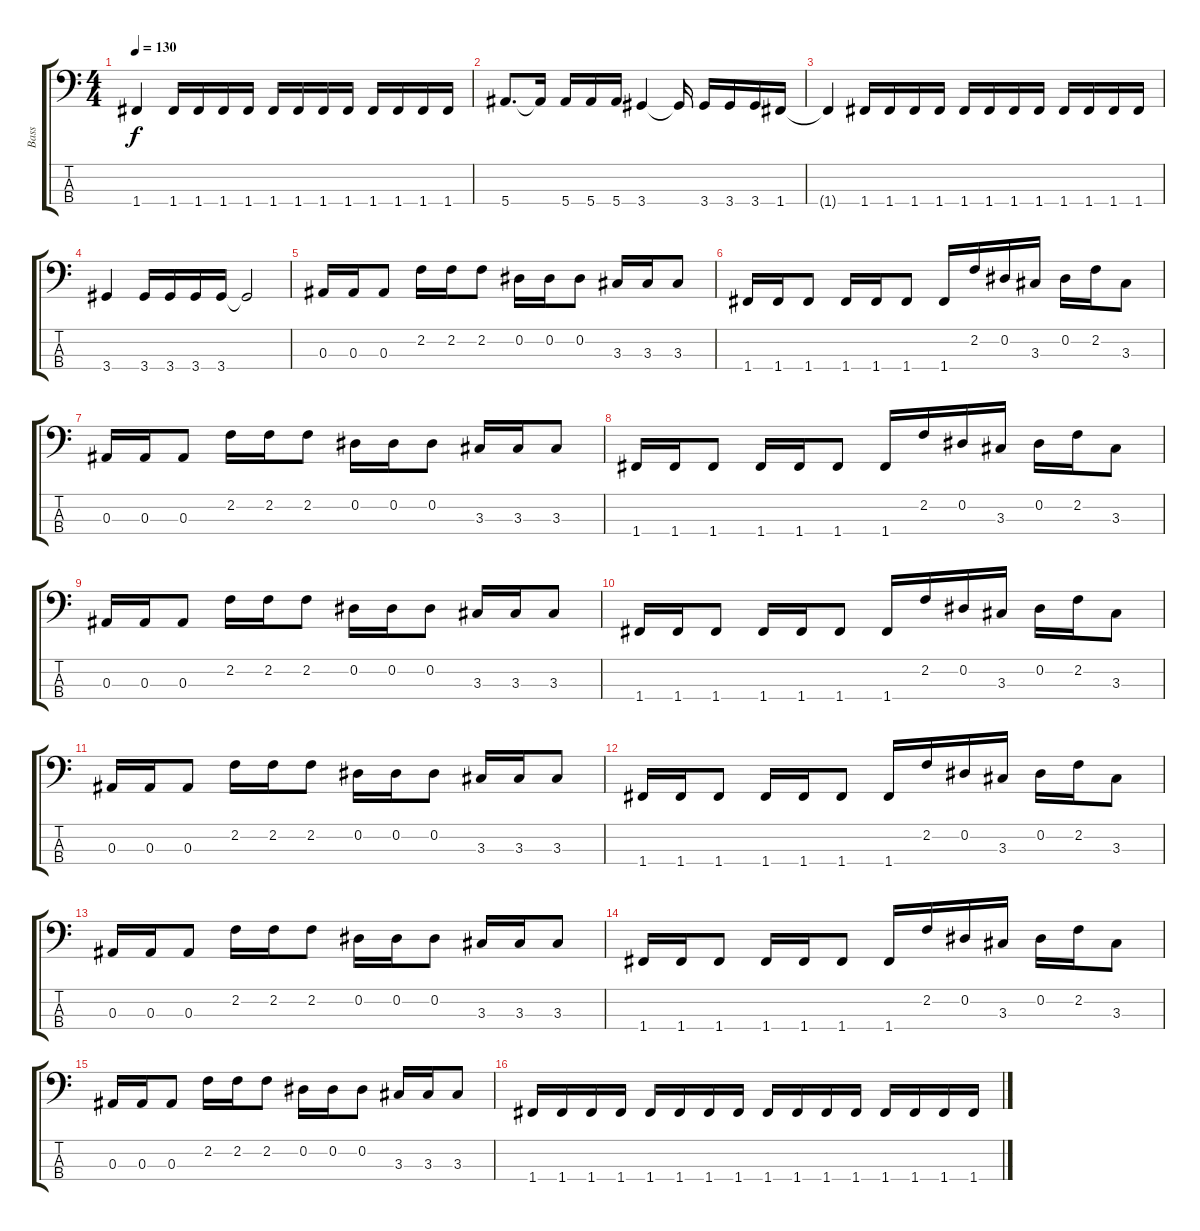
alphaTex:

\track ("Bass" "Bass") {instrument electricbassfinger}
\staff {score tabs}
\tuning (Ab2 Eb2 Bb1 F1) {hide}
\ts (4 4)
\tempo 130
\clef f4
\ks c
1.4{t}.4{dy f} 1.4.16 1.4.16 1.4.16 1.4.16 1.4.16 1.4.16 1.4.16 1.4.16 1.4.16 1.4.16 1.4.16 1.4.16 |
5.4.8{d} 5.4{t}.16 5.4.16 5.4.16 5.4.16 3.4.4 3.4{t}.16 3.4.16 3.4.16 3.4.16 1.4.16 |
1.4{t}.4 1.4.16 1.4.16 1.4.16 1.4.16 1.4.16 1.4.16 1.4.16 1.4.16 1.4.16 1.4.16 1.4.16 1.4.16 |
3.4.4 3.4.16 3.4.16 3.4.16 3.4.16 3.4{t}.2 |
0.3.16 0.3.16 0.3.8 2.2.16 2.2.16 2.2.8 0.2.16 0.2.16 0.2.8 3.3.16 3.3.16 3.3.8 |
1.4.16 1.4.16 1.4.8 1.4.16 1.4.16 1.4.8 1.4.16 2.2.16 0.2.16 3.3.16 0.2.16 2.2.16 3.3.8 |
0.3.16 0.3.16 0.3.8 2.2.16 2.2.16 2.2.8 0.2.16 0.2.16 0.2.8 3.3.16 3.3.16 3.3.8 |
1.4.16 1.4.16 1.4.8 1.4.16 1.4.16 1.4.8 1.4.16 2.2.16 0.2.16 3.3.16 0.2.16 2.2.16 3.3.8 |
0.3.16 0.3.16 0.3.8 2.2.16 2.2.16 2.2.8 0.2.16 0.2.16 0.2.8 3.3.16 3.3.16 3.3.8 |
1.4.16 1.4.16 1.4.8 1.4.16 1.4.16 1.4.8 1.4.16 2.2.16 0.2.16 3.3.16 0.2.16 2.2.16 3.3.8 |
0.3.16 0.3.16 0.3.8 2.2.16 2.2.16 2.2.8 0.2.16 0.2.16 0.2.8 3.3.16 3.3.16 3.3.8 |
1.4.16 1.4.16 1.4.8 1.4.16 1.4.16 1.4.8 1.4.16 2.2.16 0.2.16 3.3.16 0.2.16 2.2.16 3.3.8 |
0.3.16 0.3.16 0.3.8 2.2.16 2.2.16 2.2.8 0.2.16 0.2.16 0.2.8 3.3.16 3.3.16 3.3.8 |
1.4.16 1.4.16 1.4.8 1.4.16 1.4.16 1.4.8 1.4.16 2.2.16 0.2.16 3.3.16 0.2.16 2.2.16 3.3.8 |
0.3.16 0.3.16 0.3.8 2.2.16 2.2.16 2.2.8 0.2.16 0.2.16 0.2.8 3.3.16 3.3.16 3.3.8 |
1.4.16 1.4.16 1.4.16 1.4.16 1.4.16 1.4.16 1.4.16 1.4.16 1.4.16 1.4.16 1.4.16 1.4.16 1.4.16 1.4.16 1.4.16 1.4.16
